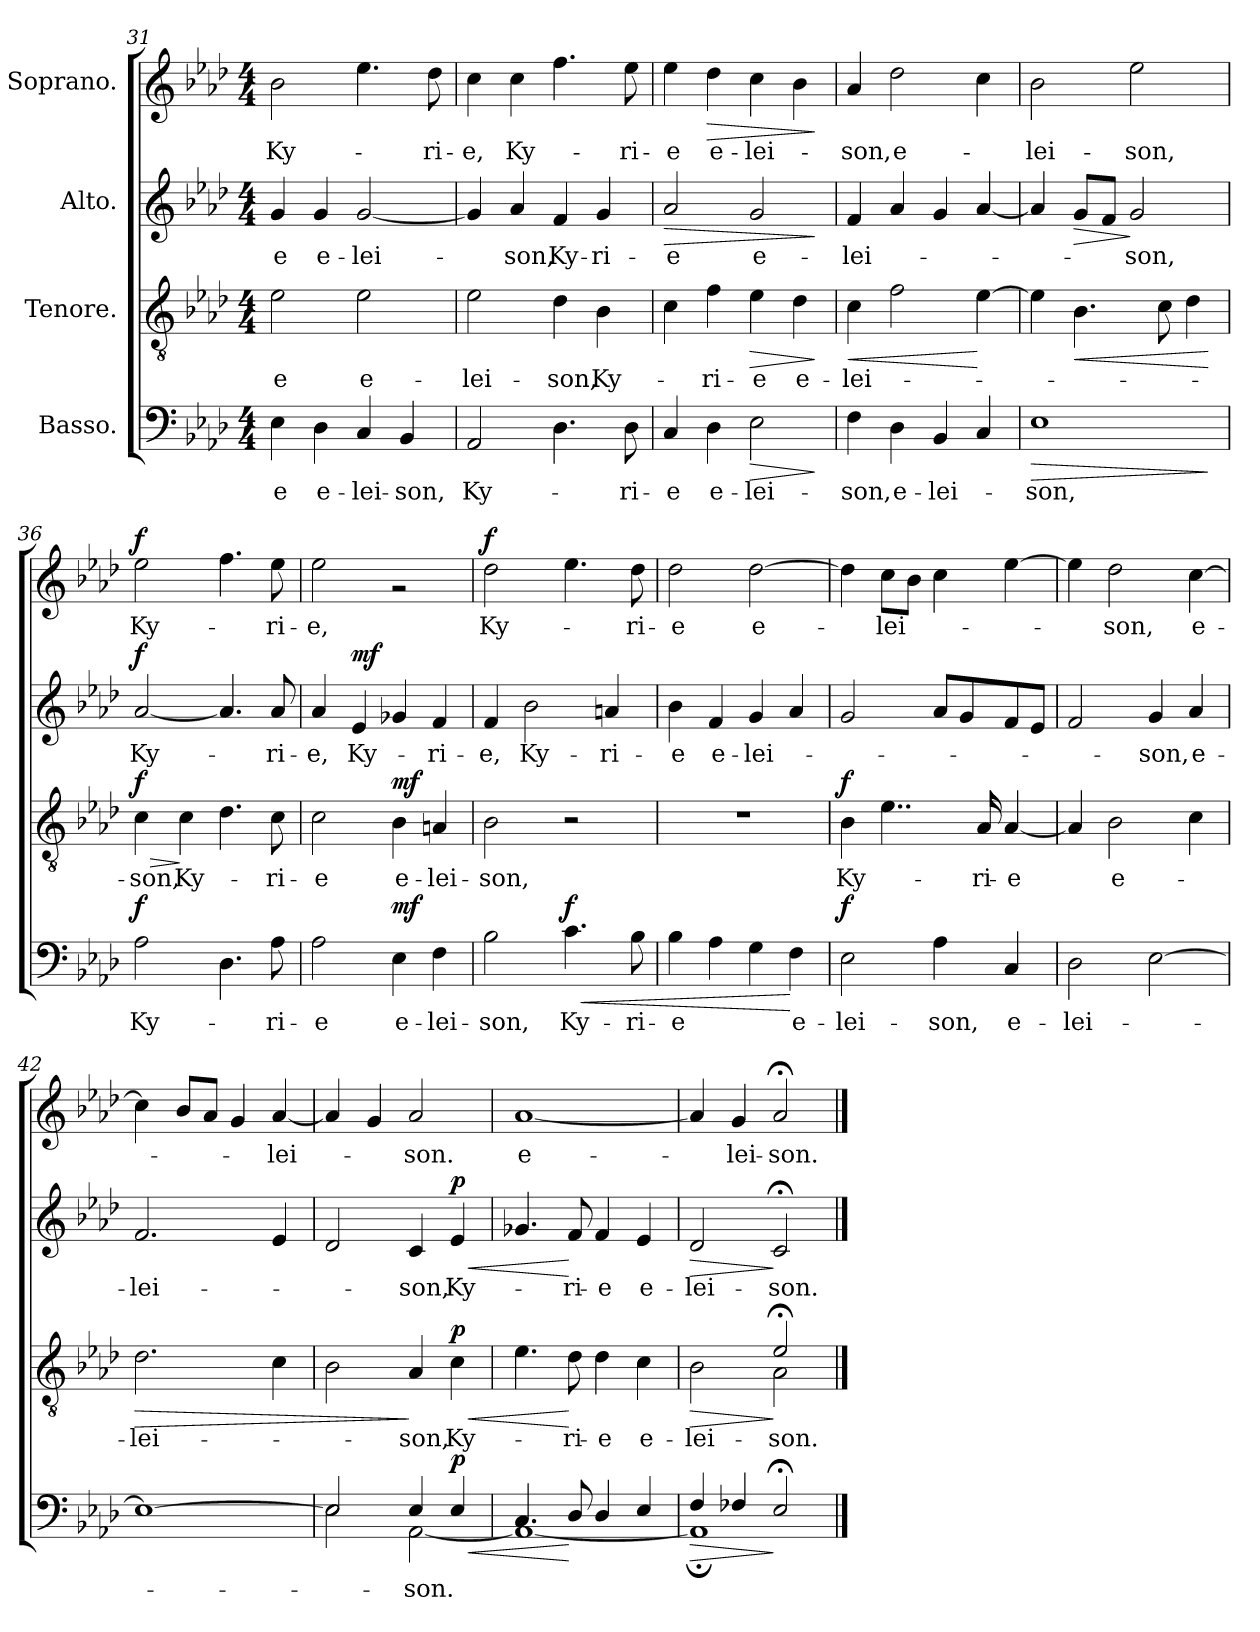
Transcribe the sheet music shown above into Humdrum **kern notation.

**kern	**text	**dynam	**kern	**text	**dynam	**kern	**text	**dynam	**kern	**text	**dynam
*part4	*part4	*part4	*part3	*part3	*part3	*part2	*part2	*part2	*part1	*part1	*part1
*staff4	*staff4	*staff4	*staff3	*staff3	*staff3	*staff2	*staff2	*staff2	*staff1	*staff1	*staff1
*I"Basso.	*	*	*I"Tenore.	*	*	*I"Alto.	*	*	*I"Soprano.	*	*
*clefF4	*	*	*clefGv2	*	*	*clefG2	*	*	*clefG2	*	*
*k[b-e-a-d-]	*	*	*k[b-e-a-d-]	*	*	*k[b-e-a-d-]	*	*	*k[b-e-a-d-]	*	*
*M4/4	*	*	*M4/4	*	*	*M4/4	*	*	*M4/4	*	*
=31	=31	=31	=31	=31	=31	=31	=31	=31	=31	=31	=31
!	!LO:LY:b	!	!	!LO:LY:b	!	!	!LO:LY:b	!	!	!LO:LY:b	!
4E-\	-e	.	2e-\	-e	.	4g/	-e	.	2b-\	Ky-	.
!	!LO:LY:b	!	!	!	!	!	!LO:LY:b	!	!	!	!
4D-\	e-	.	.	.	.	4g/	e-	.	.	.	.
!	!LO:LY:b	!	!	!LO:LY:b	!	!	!LO:LY:b	!	!	!	!
4C/	-lei-	.	2e-\	e-	.	[2g/	-lei-	.	4.ee-\	.	.
!	!LO:LY:b	!	!	!	!	!	!	!	!	!	!
4BB-/	son,	.	.	.	.	.	.	.	.	.	.
!	!	!	!	!	!	!	!	!	!	!LO:LY:b	!
.	.	.	.	.	.	.	.	.	8dd-\	-ri-	.
=32	=32	=32	=32	=32	=32	=32	=32	=32	=32	=32	=32
!	!LO:LY:b	!	!	!LO:LY:b	!	!	!	!	!	!LO:LY:b	!
2AA-/	Ky-	.	2e-\	-lei-	.	4g/]	.	.	4cc\	-e,	.
!	!	!	!	!	!	!	!LO:LY:b	!	!	!LO:LY:b	!
.	.	.	.	.	.	4a-/	-son,	.	4cc\	Ky-	.
!	!	!	!	!LO:LY:b	!	!	!LO:LY:b	!	!	!	!
4.D-\	.	.	4d-\	-son,	.	4f/	Ky-	.	4.ff\	.	.
!	!	!	!	!LO:LY:b	!	!	!LO:LY:b	!	!	!	!
.	.	.	4B-\	Ky-	.	4g/	-ri-	.	.	.	.
!	!LO:LY:b	!	!	!	!	!	!	!	!	!LO:LY:b	!
8D-\	-ri-	.	.	.	.	.	.	.	8ee-\	-ri-	.
=33	=33	=33	=33	=33	=33	=33	=33	=33	=33	=33	=33
!	!LO:LY:b	!	!	!	!	!	!LO:LY:b	!LO:HP:b	!	!LO:LY:b	!
4C/	-e	.	4c\	.	.	2a-/	-e	>	4ee-\	-e	.
!	!LO:LY:b	!	!	!LO:LY:b	!	!	!	!	!	!LO:LY:b	!LO:HP:b
4D-\	e-	.	4f\	-ri-	.	.	.	.	4dd-\	e-	>
!	!LO:LY:b	!LO:HP:b	!	!LO:LY:b	!LO:HP:b	!	!LO:LY:b	!	!	!LO:LY:b	!
2E-\	-lei-	>	4e-\	-e	>	2g/	e-	.	4cc\	-lei-	.
!	!	!	!	!LO:LY:b	!	!	!	!	!	!	!
.	.	.	4d-\	e-	.	.	.	.	4b-\	.	.
.	.	]	.	.	]	.	.	]	.	.	]
!!LO:PB:g=z
=34	=34	=34	=34	=34	=34	=34	=34	=34	=34	=34	=34
!	!LO:LY:b	!	!	!LO:LY:b	!LO:HP:b	!	!LO:LY:b	!	!	!LO:LY:b	!
4F\	-son,	.	4c\	-lei-	<	4f/	-lei-	.	4a-/	-son,	.
!	!LO:LY:b	!	!	!	!	!	!	!	!	!LO:LY:b	!
4D-\	e-	.	2f\	.	.	4a-/	.	.	2dd-\	e-	.
!	!LO:LY:b	!	!	!	!	!	!	!	!	!	!
4BB-/	-lei-	.	.	.	.	4g/	.	.	.	.	.
4C/	.	.	[4e-\	.	[	[4a-/	.	.	4cc\	.	.
=35	=35	=35	=35	=35	=35	=35	=35	=35	=35	=35	=35
!	!LO:LY:b	!LO:HP:b	!	!	!	!	!	!	!	!LO:LY:b	!
1E-	-son,	>	4e-\]	.	.	4a-/]	.	.	2b-\	-lei-	.
!	!	!	!	!	!LO:HP:b	!	!	!LO:HP:b	!	!	!
.	.	.	4.B-\	.	<	8g/L	.	>	.	.	.
.	.	.	.	.	.	8f/J	.	.	.	.	.
!	!	!	!	!	!	!	!LO:LY:b	!	!	!LO:LY:b	!
.	.	.	.	.	.	2g/	-son,	]	2ee-\	-son,	.
.	.	.	8c\	.	.	.	.	.	.	.	.
.	.	.	4d-\	.	.	.	.	.	.	.	.
.	.	]	.	.	[	.	.	.	.	.	.
=36	=36	=36	=36	=36	=36	=36	=36	=36	=36	=36	=36
!	!LO:LY:b	!LO:DY:a	!	!LO:LY:b	!LO:HP:b	!	!LO:LY:b	!	!	!LO:LY:b	!
!	!	!	!	!	!LO:DY:n=1:a	!	!	!LO:DY:a	!	!	!LO:DY:a
2A-\	Ky-	f	4c\	-son,	> f	[2a-/	Ky-	f	2ee-\	Ky-	f
!	!	!	!	!LO:LY:b	!	!	!	!	!	!	!
.	.	.	4c\	Ky-	]	.	.	.	.	.	.
4.D-\	.	.	4.d-\	.	.	4.a-/]	.	.	4.ff\	.	.
!	!LO:LY:b	!	!	!LO:LY:b	!	!	!LO:LY:b	!	!	!LO:LY:b	!
8A-\	-ri-	.	8c\	-ri-	.	8a-/	-ri-	.	8ee-\	-ri-	.
=37	=37	=37	=37	=37	=37	=37	=37	=37	=37	=37	=37
!	!LO:LY:b	!	!	!LO:LY:b	!	!	!LO:LY:b	!	!	!LO:LY:b	!
2A-\	-e	.	2c\	-e	.	4a-/	-e,	.	2ee-\	-e,	.
!	!	!	!	!	!	!	!LO:LY:b	!LO:DY:a	!	!	!
.	.	.	.	.	.	4e-/	Ky-	mf	.	.	.
!	!LO:LY:b	!LO:DY:a	!	!LO:LY:b	!LO:DY:a	!	!	!	!	!	!
4E-\	e-	mf	4B-\	e-	mf	4g-X/	.	.	2rg	.	.
!	!LO:LY:b	!	!	!LO:LY:b	!	!	!LO:LY:b	!	!	!	!
4F\	-lei-	.	4An/	-lei-	.	4f/	-ri-	.	.	.	.
=38	=38	=38	=38	=38	=38	=38	=38	=38	=38	=38	=38
!	!LO:LY:b	!	!	!LO:LY:b	!	!	!LO:LY:b	!	!	!LO:LY:b	!LO:DY:a
2B-\	-son,	.	2B-\	-son,	.	4f/	-e,	.	2dd-\	Ky-	f
!	!	!	!	!	!	!	!LO:LY:b	!	!	!	!
.	.	.	.	.	.	2b-\	Ky-	.	.	.	.
!	!LO:LY:b	!LO:HP:b	!	!	!	!	!	!	!	!	!
!	!	!LO:DY:n=1:a	!	!	!	!	!	!	!	!	!
4.c\	Ky-	< f	2r	.	.	.	.	.	4.ee-\	.	.
!	!	!	!	!	!	!	!LO:LY:b	!	!	!	!
.	.	.	.	.	.	4an/	-ri-	.	.	.	.
!	!LO:LY:b	!	!	!	!	!	!	!	!	!LO:LY:b	!
8B-\	-ri-	.	.	.	.	.	.	.	8dd-\	-ri-	.
=39	=39	=39	=39	=39	=39	=39	=39	=39	=39	=39	=39
!	!LO:LY:b	!	!	!	!	!	!LO:LY:b	!	!	!LO:LY:b	!
4B-\	-e	.	1r	.	.	4b-\	-e	.	2dd-\	-e	.
!	!	!	!	!	!	!	!LO:LY:b	!	!	!	!
4A-\	.	.	.	.	.	4f/	e-	.	.	.	.
!	!	!	!	!	!	!	!LO:LY:b	!	!	!LO:LY:b	!
4G\	.	.	.	.	.	4g/	-lei-	.	[2dd-\	e-	.
!	!LO:LY:b	!	!	!	!	!	!	!	!	!	!
4F\	e-	[	.	.	.	4a-/	.	.	.	.	.
!!LO:LB:g=z
=40	=40	=40	=40	=40	=40	=40	=40	=40	=40	=40	=40
!	!LO:LY:b	!LO:DY:a	!	!LO:LY:b	!LO:DY:a	!	!	!	!	!	!
2E-\	-lei-	f	4B-\	Ky-	f	2g/	.	.	4dd-\]	.	.
!	!	!	!	!	!	!	!	!	!	!LO:LY:b	!
.	.	.	4..e-\	.	.	.	.	.	8cc\L	-lei-	.
.	.	.	.	.	.	.	.	.	8b-\J	.	.
!	!LO:LY:b	!	!	!	!	!	!	!	!	!	!
4A-\	-son,	.	.	.	.	8a-/L	.	.	4cc\	.	.
.	.	.	.	.	.	8g/	.	.	.	.	.
!	!	!	!	!LO:LY:b	!	!	!	!	!	!	!
.	.	.	16A-/	-ri-	.	.	.	.	.	.	.
!	!LO:LY:b	!	!	!LO:LY:b	!	!	!	!	!	!	!
4C/	e-	.	[4A-/	-e	.	8f/	.	.	[4ee-\	.	.
.	.	.	.	.	.	8e-/J	.	.	.	.	.
=41	=41	=41	=41	=41	=41	=41	=41	=41	=41	=41	=41
!	!LO:LY:b	!	!	!	!	!	!	!	!	!	!
2D-\	lei-	.	4A-/]	.	.	2f/	.	.	4ee-\]	.	.
!	!	!	!	!LO:LY:b	!	!	!	!	!	!LO:LY:b	!
.	.	.	2B-\	e-	.	.	.	.	2dd-\	-son,	.
!	!	!	!	!	!	!	!LO:LY:b	!	!	!	!
[2E-\	.	.	.	.	.	4g/	son,	.	.	.	.
!	!	!	!	!	!	!	!LO:LY:b	!	!	!LO:LY:b	!
.	.	.	4c\	.	.	4a-/	e-	.	[4cc\	e-	.
=42	=42	=42	=42	=42	=42	=42	=42	=42	=42	=42	=42
!	!	!	!	!LO:LY:b	!LO:HP:b	!	!LO:LY:b	!	!	!	!
1E-_	.	.	2.d-\	-lei-	>	2.f/	-lei-	.	4cc\]	.	.
.	.	.	.	.	.	.	.	.	8b-/L	.	.
.	.	.	.	.	.	.	.	.	8a-/J	.	.
.	.	.	.	.	.	.	.	.	4g/	.	.
!	!	!	!	!	!	!	!	!	!	!LO:LY:b	!
.	.	.	4c\	.	.	4e-/	.	.	[4a-/	-lei-	.
=43	=43	=43	=43	=43	=43	=43	=43	=43	=43	=43	=43
*^	*	*	*	*	*	*	*	*	*	*	*
2E-/]	2E-\	.	.	2B-\	.	.	2d-/	.	.	4a-/]	.	.
.	.	.	.	.	.	.	.	.	.	4g/	.	.
!	!	!LO:LY:b	!	!	!LO:LY:b	!	!	!LO:LY:b	!	!	!LO:LY:b	!
4E-/	[2AA-\	-son.	.	4A-/	-son,	]	4c/	-son,	.	2a-/	-son.	.
!	!	!	!LO:HP:b	!	!LO:LY:b	!LO:HP:b	!	!LO:LY:b	!LO:HP:b	!	!	!
!	!	!	!LO:DY:n=1:a	!	!	!LO:DY:n=1:a	!	!	!LO:DY:n=1:a	!	!	!
4E-/	.	.	< p	4c\	Ky-	< p	4e-/	Ky-	< p	.	.	.
=44	=44	=44	=44	=44	=44	=44	=44	=44	=44	=44	=44	=44
!	!	!	!	!	!	!	!	!	!	!	!LO:LY:b	!
4.C/	1AA-_	.	.	4.e-\	.	.	4.g-X/	.	.	[1a-	e-	.
!	!	!	!	!	!LO:LY:b	!	!	!LO:LY:b	!	!	!	!
8D-/	.	.	[	8d-\	-ri-	[	8f/	-ri-	[	.	.	.
!	!	!	!	!	!LO:LY:b	!	!	!LO:LY:b	!	!	!	!
4D-/	.	.	.	4d-\	-e	.	4f/	-e	.	.	.	.
!	!	!	!	!	!LO:LY:b	!	!	!LO:LY:b	!	!	!	!
4E-/	.	.	.	4c\	e-	.	4e-/	e-	.	.	.	.
=45	=45	=45	=45	=45	=45	=45	=45	=45	=45	=45	=45	=45
!	!	!	!LO:HP:b	!	!LO:LY:b	!LO:HP:b	!	!LO:LY:b	!LO:HP:b	!	!	!
*	*	*	*	*^	*	*	*	*	*	*	*	*
4F/	1AA-;]	.	>	2B-\	2ryy	-lei-	>	2d-/	-lei-	>	4a-/]	.	.
!	!	!	!	!	!	!	!	!	!	!	!	!LO:LY:b	!
4F-X/	.	.	.	.	.	.	.	.	.	.	4g/	-lei-	.
!	!	!	!	!	!	!LO:LY:b	!	!	!LO:LY:b	!	!	!LO:LY:b	!
2E-;</	.	.	]	2e-;</	2A-\	-son.	]	2c;</	-son.	]	2a-;</	-son.	.
*v	*v	*	*	*	*	*	*	*	*	*	*	*	*
*	*	*	*v	*v	*	*	*	*	*	*	*	*
==	==	==	==	==	==	==	==	==	==	==	==
*-	*-	*-	*-	*-	*-	*-	*-	*-	*-	*-	*-
